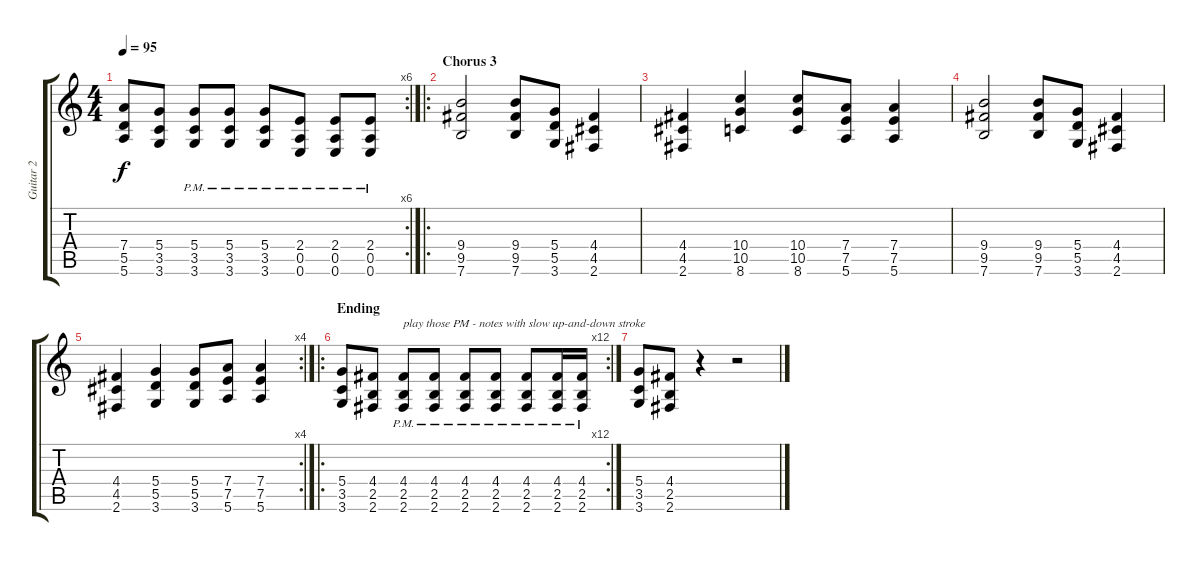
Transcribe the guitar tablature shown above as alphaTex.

\track ("Guitar 2" "Guitar 2") {instrument overdrivenguitar}
\staff {score tabs}
\tuning (E4 B3 G3 D3 A2 E2) {hide}
\rc 6
\ts (4 4)
\tempo 95
\clef g2
\ks c
(7.4 5.5 5.6).8{dy f} (5.4 3.5 3.6).8 (5.4{pm} 3.5 3.6).8 (5.4{pm} 3.5 3.6).8 (5.4{pm} 3.5 3.6).8 (2.4{pm} 0.5 0.6).8 (2.4{pm} 0.5 0.6).8 (2.4{pm} 0.5 0.6).8 |
\ro
\section ("" "Chorus 3")
(9.4 9.5 7.6).2 (9.4 9.5 7.6).8 (5.4 5.5 3.6).8 (4.4 4.5 2.6).4 |
(4.4 4.5 2.6).4 (10.4 10.5 8.6).4 (10.4 10.5 8.6).8 (7.4 7.5 5.6).8 (7.4 7.5 5.6).4 |
(9.4 9.5 7.6).2 (9.4 9.5 7.6).8 (5.4 5.5 3.6).8 (4.4 4.5 2.6).4 |
\rc 4
(4.4 4.5 2.6).4 (5.4 5.5 3.6).4 (5.4 5.5 3.6).8 (7.4 7.5 5.6).8 (7.4 7.5 5.6).4 |
\ro
\rc 12
\section ("" "Ending")
(5.4 3.5 3.6).8 (4.4 2.5 2.6).8 (4.4{pm} 2.5 2.6).8{txt "play those PM - notes with slow up-and-down stroke"} (4.4{pm} 2.5 2.6).8 (4.4{pm} 2.5 2.6).8 (4.4{pm} 2.5 2.6).8 (4.4{pm} 2.5 2.6).8 (4.4{pm} 2.5 2.6).16 (4.4{pm} 2.5 2.6).16 |
(5.4 3.5 3.6).8 (4.4 2.5 2.6).8 r.4 r.2
